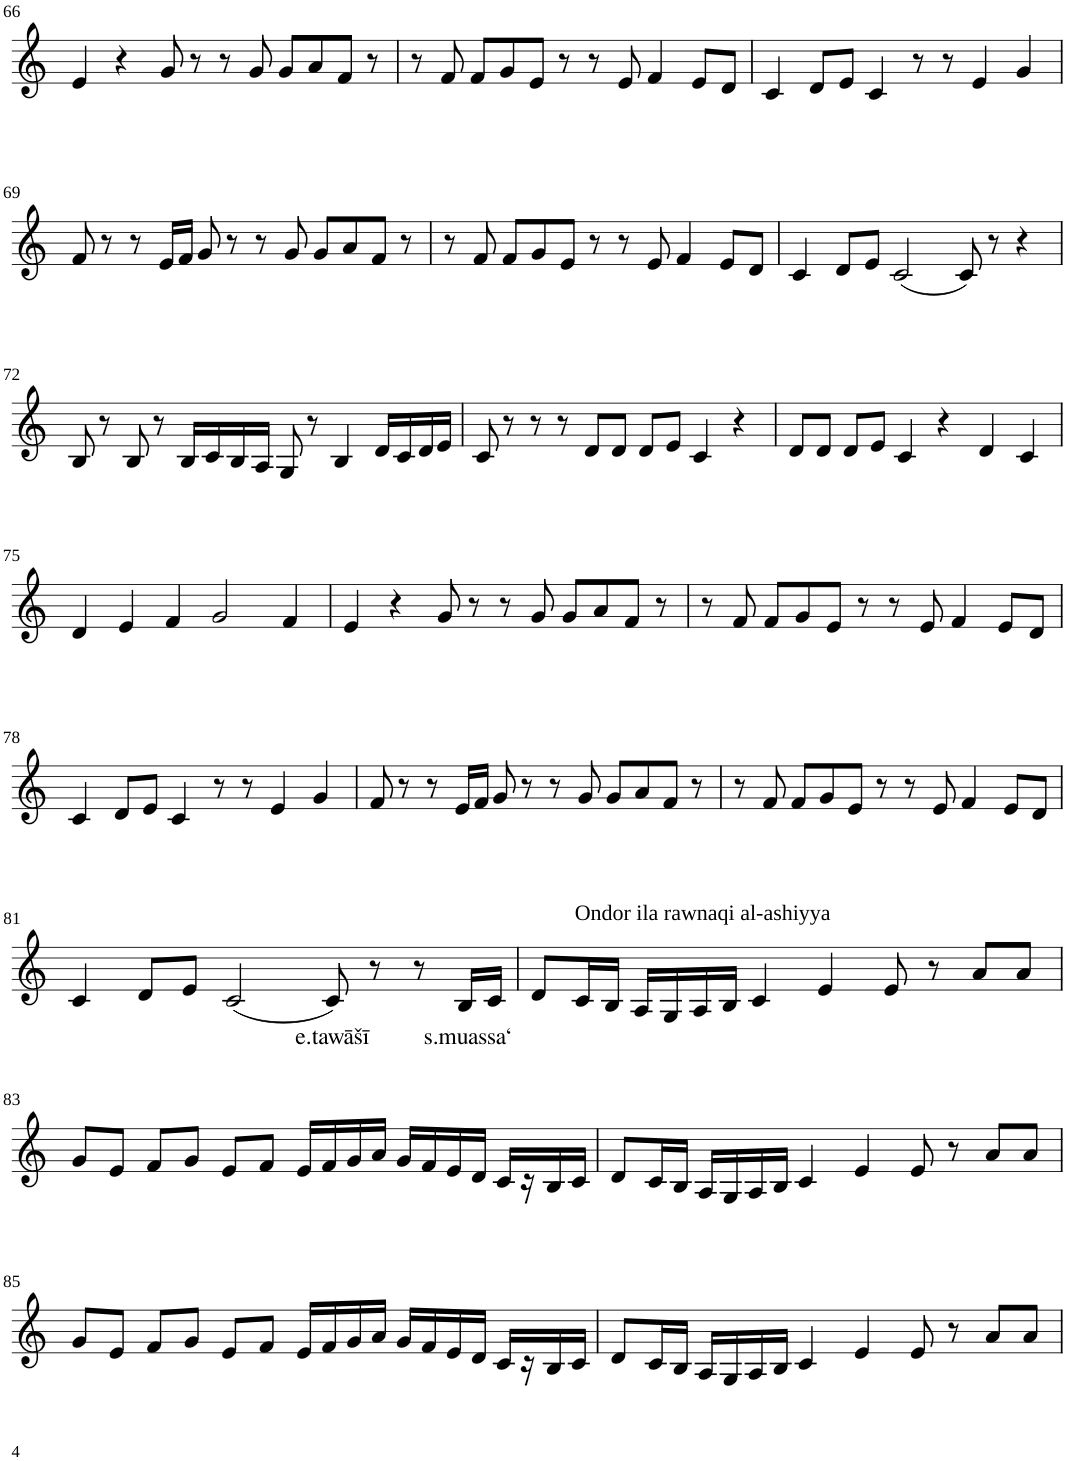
**kern	**text
*part1	*part1
*staff1	*staff1
*I"Violin	*
!!LO:PB:g=z
*clefG2	*
*k[]	*
*M6/4	*
=66	=66
4e/	.
4r	.
8g/	.
8r	.
8r	.
8g/	.
8g/L	.
8a/	.
8f/J	.
8r	.
=67	=67
8r	.
8f/	.
8f/L	.
8g/	.
8e/J	.
8r	.
8r	.
8e/	.
4f/	.
8e/L	.
8d/J	.
=68	=68
4c/	.
8d/L	.
8e/J	.
4c/	.
8r	.
8r	.
4e/	.
4g/	.
!!LO:LB:g=z
=69	=69
8f/	.
8r	.
8r	.
16e/LL	.
16f/JJ	.
8g/	.
8r	.
8r	.
8g/	.
8g/L	.
8a/	.
8f/J	.
8r	.
=70	=70
8r	.
8f/	.
8f/L	.
8g/	.
8e/J	.
8r	.
8r	.
8e/	.
4f/	.
8e/L	.
8d/J	.
=71	=71
4c/	.
8d/L	.
8e/J	.
(2c/	.
8c/)	.
8r	.
4r	.
!!LO:LB:g=z
=72	=72
8B/	.
8r	.
8B/	.
8r	.
16B/LL	.
16c/	.
16B/	.
16A/JJ	.
8G/	.
8r	.
4B/	.
16d/LL	.
16c/	.
16d/	.
16e/JJ	.
=73	=73
8c/	.
8r	.
8r	.
8r	.
8d/L	.
8d/J	.
8d/L	.
8e/J	.
4c/	.
4r	.
=74	=74
8d/L	.
8d/J	.
8d/L	.
8e/J	.
4c/	.
4r	.
4d/	.
4c/	.
!!LO:LB:g=z
=75	=75
4d/	.
4e/	.
4f/	.
2g/	.
4f/	.
=76	=76
4e/	.
4r	.
8g/	.
8r	.
8r	.
8g/	.
8g/L	.
8a/	.
8f/J	.
8r	.
=77	=77
8r	.
8f/	.
8f/L	.
8g/	.
8e/J	.
8r	.
8r	.
8e/	.
4f/	.
8e/L	.
8d/J	.
!!LO:LB:g=z
=78	=78
4c/	.
8d/L	.
8e/J	.
4c/	.
8r	.
8r	.
4e/	.
4g/	.
=79	=79
8f/	.
8r	.
8r	.
16e/LL	.
16f/JJ	.
8g/	.
8r	.
8r	.
8g/	.
8g/L	.
8a/	.
8f/J	.
8r	.
=80	=80
8r	.
8f/	.
8f/L	.
8g/	.
8e/J	.
8r	.
8r	.
8e/	.
4f/	.
8e/L	.
8d/J	.
!!LO:LB:g=z
=81	=81
4c/	.
8d/L	.
8e/J	.
(2c/	.
!	!LO:LY:b
8c/)	e.tawāšī
8r	.
8r	.
!	!LO:LY:b
16B/LL	s.muassa‘
16c/JJ	.
=82	=82
8d/L	.
!LO:TX:a:t=Ondor ila rawnaqi al-ashiyya	!
16c/L	.
16B/JJ	.
16A/LL	.
16G/	.
16A/	.
16B/JJ	.
4c/	.
4e/	.
8e/	.
8r	.
8a/L	.
8a/J	.
!!LO:LB:g=z
=83	=83
8g/L	.
8e/J	.
8f/L	.
8g/J	.
8e/L	.
8f/J	.
16e/LL	.
16f/	.
16g/	.
16a/JJ	.
16g/LL	.
16f/	.
16e/	.
16d/JJ	.
16c/LL	.
16r	.
16B/	.
16c/JJ	.
=84	=84
8d/L	.
16c/L	.
16B/JJ	.
16A/LL	.
16G/	.
16A/	.
16B/JJ	.
4c/	.
4e/	.
8e/	.
8r	.
8a/L	.
8a/J	.
!!LO:LB:g=z
=85	=85
8g/L	.
8e/J	.
8f/L	.
8g/J	.
8e/L	.
8f/J	.
16e/LL	.
16f/	.
16g/	.
16a/JJ	.
16g/LL	.
16f/	.
16e/	.
16d/JJ	.
16c/LL	.
16r	.
16B/	.
16c/JJ	.
=86	=86
8d/L	.
16c/L	.
16B/JJ	.
16A/LL	.
16G/	.
16A/	.
16B/JJ	.
4c/	.
4e/	.
8e/	.
8r	.
8a/L	.
8a/J	.
=	=
*-	*-
